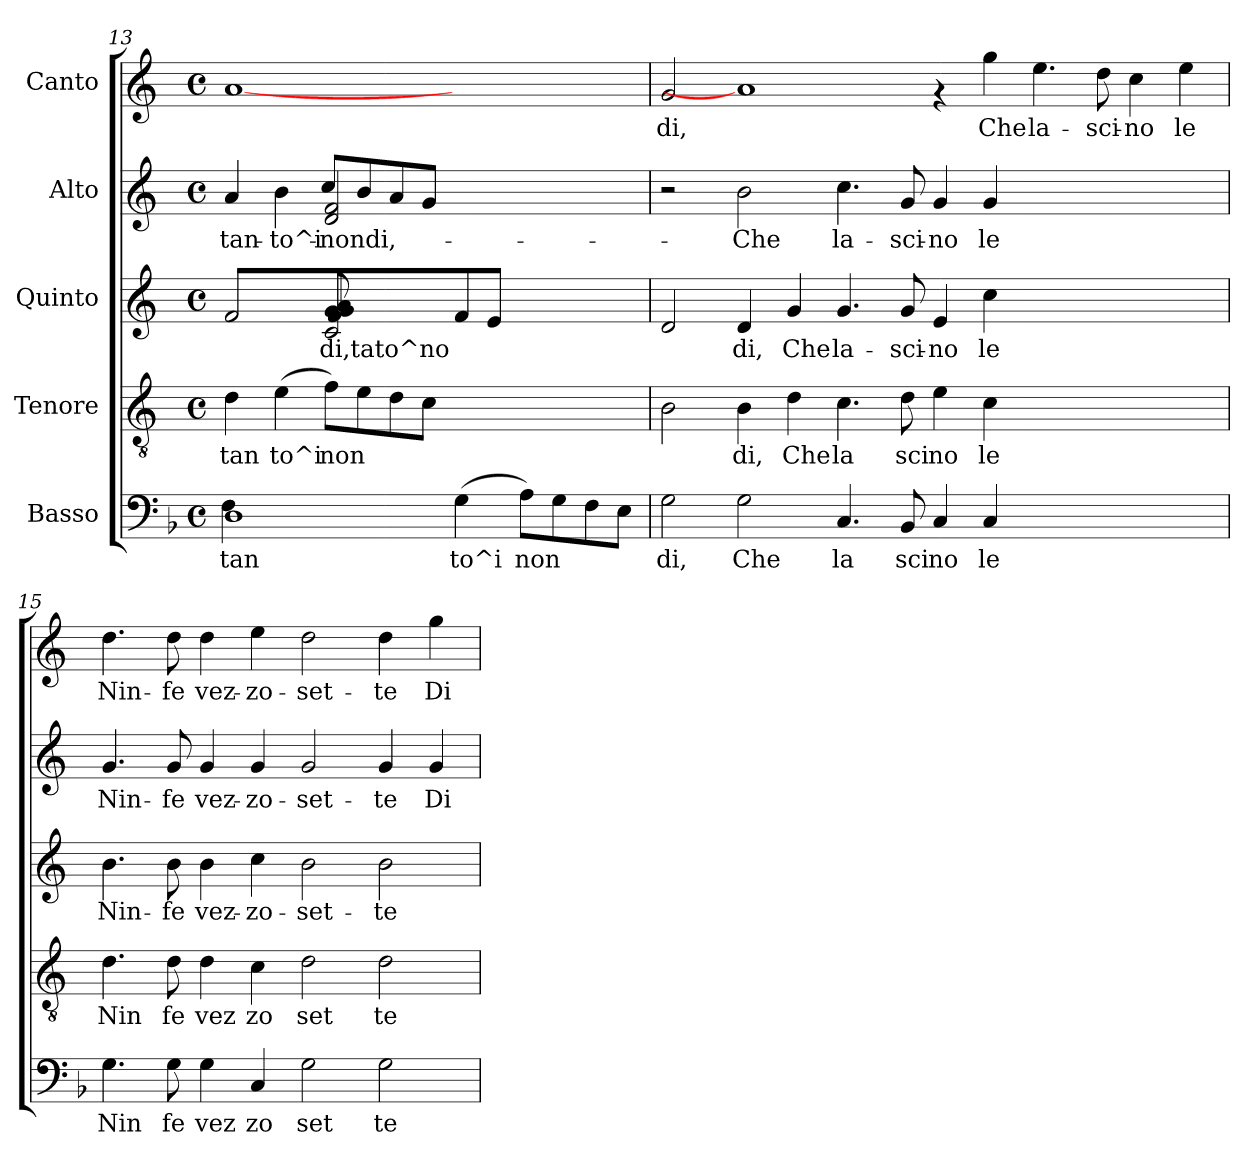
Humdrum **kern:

**kern	**text	**kern	**text	**kern	**text	**kern	**text	**kern	**text
*part5	*part5	*part4	*part4	*part3	*part3	*part2	*part2	*part1	*part1
*staff5	*staff5	*staff4	*staff4	*staff3	*staff3	*staff2	*staff2	*staff1	*staff1
*I"Basso	*	*I"Tenore	*	*I"Quinto	*	*I"Alto	*	*I"Canto	*
*clefF4	*	*clefGv2	*	*clefG2	*	*clefG2	*	*clefG2	*
*	*	*ITrd-3c-5	*	*ITrd-3c-5	*	*ITrd-3c-5	*	*ITrd-3c-5	*
*k[b-]	*	*k[b-]	*	*k[b-]	*	*k[b-]	*	*k[b-]	*
*F:	*	*F:	*	*F:	*	*F:	*	*F:	*
*M4/4	*	*M4/4	*	*M4/4	*	*M4/4	*	*M4/4	*
*met(c)	*	*met(c)	*	*met(c)	*	*met(c)	*	*met(c)	*
=13	=13	=13	=13	=13	=13	=13	=13	=13	=13
*^	*	*	*	*	*	*	*	*	*
!	!	!LO:LY:b:cj	!	!LO:LY:b:cj	!	!LO:LY:b:cj	!	!LO:LY:b:cj	!	!LO:LY:b:cj
*	*	*	*	*	*^	*	*^	*	*	*
*	*	*	*	*	*	*^	*	*	*	*	*	*
1D	4F\	tan	4g\	tan	2b-/	2ryy	2ryy	--	4dd/	2ryy	tan-	[1dd	--
!	!	!	!	!LO:LY:b:cj	!	!	!	!	!	!	!LO:LY:b:cj	!	!
.	1.ryy	.	(<4a\	to^i	.	.	.	.	4ee\	.	-to^i-	.	.
!	!	!	!	!LO:LY:b:cj	!	!	!	!LO:LY:b:cj	!	!	!LO:LY:b:cj	!	!
.	.	.	8b-\L)	non	2f/	4cc/ 4b-/	8dd/ 8cc/	-di,tato^no	2b-/ 2g/	8ff/L	-nondi,-	.	.
!	!	!	!	!LO:LY:b:cj	!	!	!	!	!	!	!LO:LY:b:cj	!	!
.	.	.	8a\	.	.	.	2ryy	.	.	8ee/	-	.	.
!	!	!	!	!LO:LY:b:cj	!	!	!	!	!	!	!LO:LY:b:cj	!	!
.	.	.	8g\	.	.	2ryy	.	.	.	8dd/	.	.	.
!	!	!	!	!LO:LY:b:cj	!	!	!	!	!	!	!LO:LY:b:cj	!	!
.	.	.	8f\J	.	.	.	.	.	.	8cc/J	.	.	.
!	!	!LO:LY:b:cj	!	!	!	!	!	!LO:LY:b:cj	!	!	!	!	!
(<4G\	.	to^i	2.ryy	.	8b-/	.	.	.	2.ryy	2.ryy	.	2.ryy	.
!	!	!	!	!	!	!	!	!LO:LY:b:cj	!	!	!	!	!
.	.	.	.	.	8a/J	.	2ryy	.	.	.	.	.	.
!	!	!LO:LY:b:cj	!	!	!	!	!	!	!	!	!	!	!
8A\L)	.	non	.	.	2ryy	2ryy	.	.	.	.	.	.	.
!	!	!LO:LY:b:cj	!	!	!	!	!	!	!	!	!	!	!
8G\	.	.	.	.	.	.	.	.	.	.	.	.	.
!	!	!LO:LY:b:cj	!	!	!	!	!	!	!	!	!	!	!
8F\	.	.	.	.	.	.	.	.	.	.	.	.	.
!	!	!LO:LY:b:cj	!	!	!	!	!	!	!	!	!	!	!
8E\J	.	.	.	.	.	.	8ryy	.	.	.	.	.	.
*v	*v	*	*	*	*	*	*	*	*v	*v	*	*	*
=14	=14	=14	=14	=14	=14	=14	=14	=14	=14	=14	=14
!	!LO:LY:b:cj	!	!LO:LY:b:cj	!	!	!	!LO:LY:b:cj	!	!	!	!LO:LY:b:cj
*	*	*	*	*v	*v	*v	*	*	*	*	*
2G\	di,	2e\	.	2g/	-	2r	.	2cc/	-di,
!	!LO:LY:b:cj	!	!LO:LY:b:cj	!	!LO:LY:b:cj	!	!LO:LY:b:cj	!	!
2G\	Che	4e\	di,	4g/	-di,	2ee\	Che	1dd]	.
!	!	!	!LO:LY:b:cj	!	!LO:LY:b:cj	!	!	!	!
.	.	4g\	Che	4cc/	Che	.	.	.	.
!	!LO:LY:b:cj	!	!LO:LY:b:cj	!	!LO:LY:b:cj	!	!LO:LY:b:cj	!	!
4.C/	la	4.f\	la	4.cc/	la-	4.ff\	la-	.	.
!	!LO:LY:b:cj	!	!LO:LY:b:cj	!	!LO:LY:b:cj	!	!LO:LY:b:cj	!	!
8BB-/	sci	8g\	sci	8cc/	-sci-	8cc/	-sci-	.	.
!	!LO:LY:b:cj	!	!LO:LY:b:cj	!	!LO:LY:b:cj	!	!LO:LY:b:cj	!	!
4C/	no	4a\	no	4a/	-no	4cc/	-no	4rf	.
!	!LO:LY:b:cj	!	!LO:LY:b:cj	!	!LO:LY:b:cj	!	!LO:LY:b:cj	!	!LO:LY:b:cj
4C/	le	4f\	le	4ff\	le	4cc/	le	4ccc\	Che
!	!	!	!	!	!	!	!	!	!LO:LY:b:cj
1ryy	.	1ryy	.	1ryy	.	1ryy	.	4.aa\	la-
!	!	!	!	!	!	!	!	!	!LO:LY:b:cj
.	.	.	.	.	.	.	.	8gg\	-sci-
!	!	!	!	!	!	!	!	!	!LO:LY:b:cj
.	.	.	.	.	.	.	.	4ff\	-no
!	!	!	!	!	!	!	!	!	!LO:LY:b:cj
.	.	.	.	.	.	.	.	4aa\	le
=15	=15	=15	=15	=15	=15	=15	=15	=15	=15
!	!LO:LY:b:cj	!	!LO:LY:b:cj	!	!LO:LY:b:cj	!	!LO:LY:b:cj	!	!LO:LY:b:cj
4.G\	Nin	4.g\	Nin	4.ee\	Nin-	4.cc/	Nin-	4.gg\	Nin-
!	!LO:LY:b:cj	!	!LO:LY:b:cj	!	!LO:LY:b:cj	!	!LO:LY:b:cj	!	!LO:LY:b:cj
8G\	fe	8g\	fe	8ee\	-fe	8cc/	-fe	8gg\	-fe
!	!LO:LY:b:cj	!	!LO:LY:b:cj	!	!LO:LY:b:cj	!	!LO:LY:b:cj	!	!LO:LY:b:cj
4G\	vez	4g\	vez	4ee\	vez-	4cc/	vez-	4gg\	vez-
!	!LO:LY:b:cj	!	!LO:LY:b:cj	!	!LO:LY:b:cj	!	!LO:LY:b:cj	!	!LO:LY:b:cj
4C/	zo	4f\	zo	4ff\	-zo-	4cc/	-zo-	4aa\	-zo-
!	!LO:LY:b:cj	!	!LO:LY:b:cj	!	!LO:LY:b:cj	!	!LO:LY:b:cj	!	!LO:LY:b:cj
2G\	set	2g\	set	2ee\	-set-	2cc/	-set-	2gg\	-set-
!	!LO:LY:b:cj	!	!LO:LY:b:cj	!	!LO:LY:b:cj	!	!LO:LY:b:cj	!	!LO:LY:b:cj
2G\	te	2g\	te	2ee\	-te	4cc/	-te	4gg\	-te
!	!	!	!	!	!	!	!LO:LY:b:cj	!	!LO:LY:b:cj
.	.	.	.	.	.	4cc/	Di	4ccc\	Di
=	=	=	=	=	=	=	=	=	=
*-	*-	*-	*-	*-	*-	*-	*-	*-	*-
